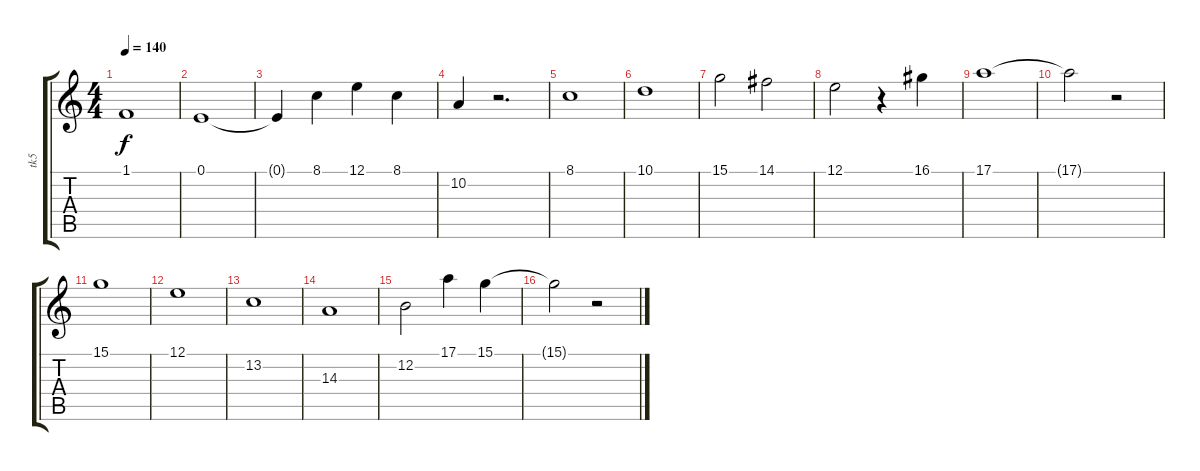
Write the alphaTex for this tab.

\track ("tk5" "tk5") {instrument flute}
\staff {score tabs}
\tuning (E4 B3 G3 D3 A2 E2) {hide}
\ts (4 4)
\tempo 140
\clef g2
\ks c
1.1.1{dy f} |
0.1.1 |
0.1{t}.4 8.1.4 12.1.4 8.1.4 |
10.2.4 r.2{d} |
8.1.1 |
10.1.1 |
15.1.2 14.1.2 |
12.1.2 r.4 16.1.4 |
17.1.1 |
17.1{t}.2 r.2 |
15.1.1 |
12.1.1 |
13.2.1 |
14.3.1 |
12.2.2 17.1.4 15.1.4 |
15.1{t}.2 r.2
